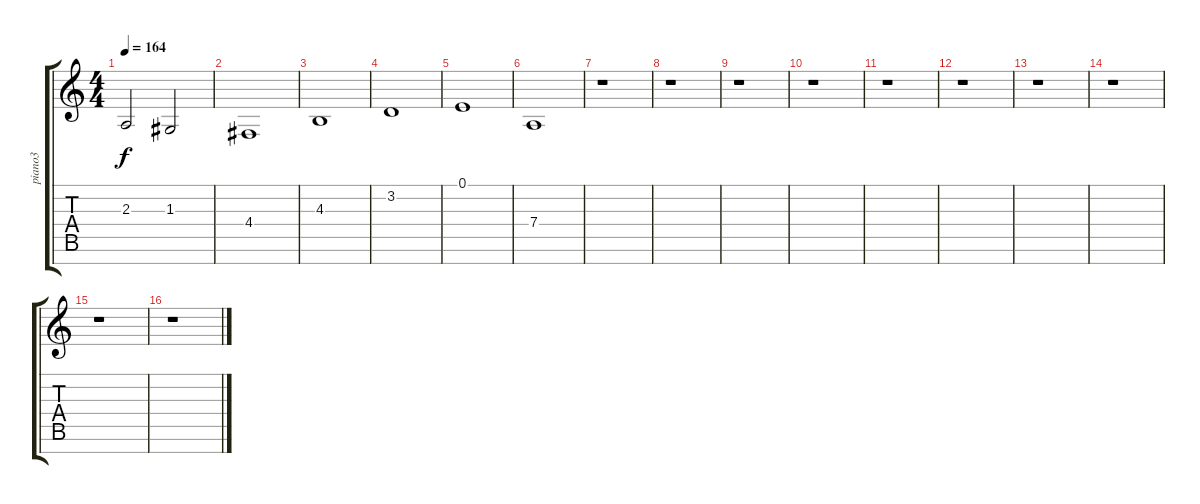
\track ("piano3" "piano3") {instrument acousticgrandpiano}
\staff {score tabs}
\tuning (E4 B3 G3 D3 A2 E2 B1) {hide}
\ts (4 4)
\tempo 164
\clef g2
\ks c
2.3.2{dy f} 1.3.2 |
4.4.1 |
4.3.1 |
3.2.1 |
0.1.1 |
7.4.1 |
r.1 |
r.1 |
r.1 |
r.1 |
r.1 |
r.1 |
r.1 |
r.1 |
r.1 |
r.1
